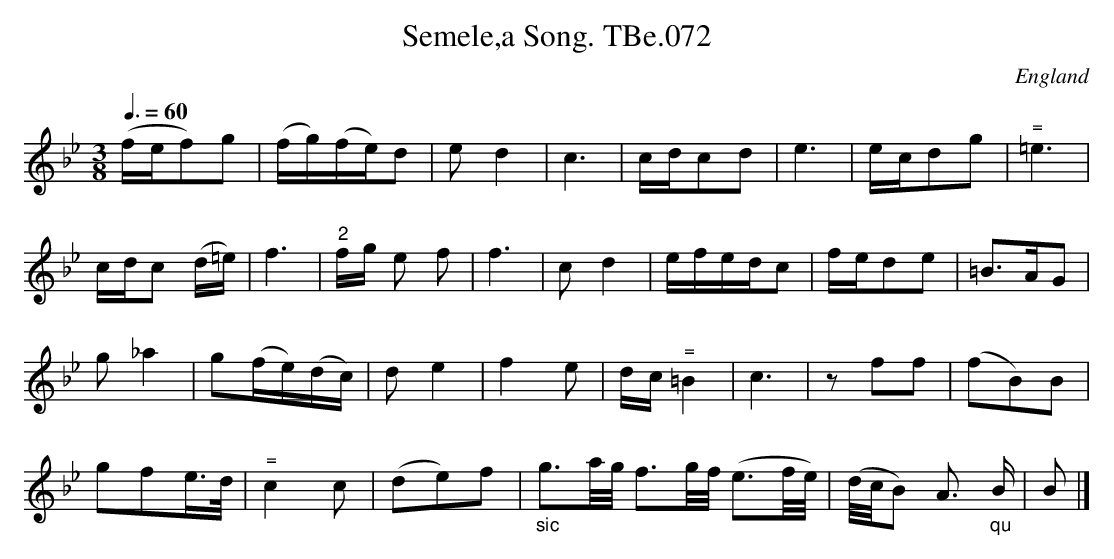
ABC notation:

X:1
T:Semele,a Song. TBe.072
L:1/8
M:3/8
O:England
Q:3/8=60
K:Bb major
(f/e/f)g | (f/g/)(f/e/)d | e d2 | \
c3 | c/d/cd | e3 | e/c/dg | "^=" =e3 |!
c/d/c (d/=e/) | f3 | "^2"f/g/ e f | f3 | \
c d2 | e/f/e/d/c | f/e/de | =B>AG |!
g_a2 | g(f/e/)(d/c/) | de2 | f2e |\
d/c/ "^="=B2 | c3 | zff | (fB)B |!
gfe3/4d/4 | "^="c2c |(de)f |\
"_sic"g3/2a/4g/4  f3/2g/4f/4  (e3/2f/4e/4) | \
(d/4c/4B)  A3/2 "_qu"B/ | B |]
